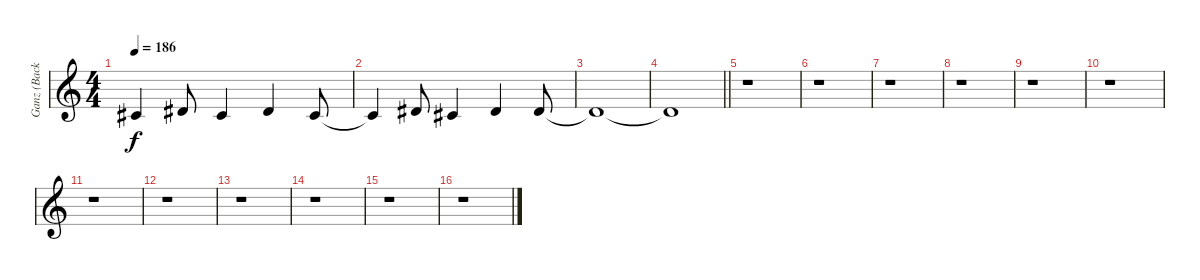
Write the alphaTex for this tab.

\track ("Ganz (Back Vocal)" "Ganz (Back") {instrument violin}
\staff {score}
\tuning (Eb4 Bb3 Gb3 Db3 Ab2 Db2) {hide}
\ts (4 4)
\tempo 186
\clef g2
\ks c
3.2.4{dy f} 0.1.8 3.2.4 0.1.4 3.2.8 |
3.2{t}.4 0.1.8 3.2.4 0.1.4 0.1.8 |
0.1{t}.1 |
\barLineRight lightlight
0.1{t}.1 |
r.1 |
r.1 |
r.1 |
r.1 |
r.1 |
r.1 |
r.1 |
r.1 |
r.1 |
r.1 |
r.1 |
r.1
